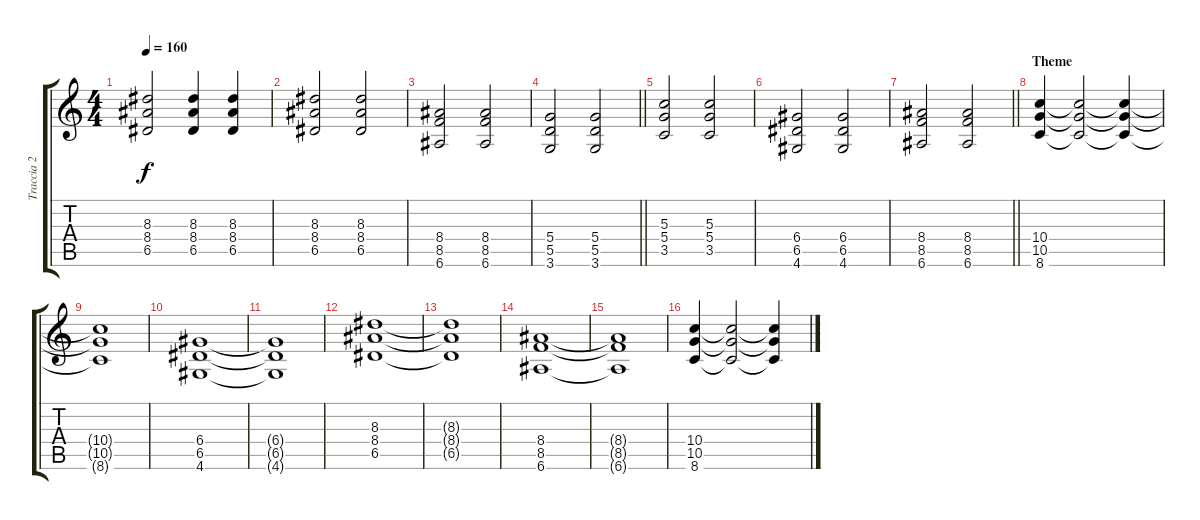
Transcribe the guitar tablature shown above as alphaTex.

\track ("Traccia 2" "Traccia 2") {instrument distortionguitar}
\staff {score tabs}
\tuning (E4 B3 G3 D3 A2 E2) {hide}
\ts (4 4)
\tempo 160
\clef g2
\ks c
(8.3 8.4 6.5).2{dy f} (8.3 8.4 6.5).4 (8.3 8.4 6.5).4 |
(8.3 8.4 6.5).2 (8.3 8.4 6.5).2 |
(8.4 8.5 6.6).2 (8.4 8.5 6.6).2 |
\barLineRight lightlight
(5.4 5.5 3.6).2 (5.4 5.5 3.6).2 |
(5.3 5.4 3.5).2 (5.3 5.4 3.5).2 |
(6.4 6.5 4.6).2 (6.4 6.5 4.6).2 |
\barLineRight lightlight
(8.4 8.5 6.6).2 (8.4 8.5 6.6).2 |
\section ("" "Theme")
(10.4 10.5 8.6).4 (10.4{t} 10.5{t} 8.6{t}).2 (10.4{t} 10.5{t} 8.6{t}).4 |
(10.4{t} 10.5{t} 8.6{t}).1 |
(6.4 6.5 4.6).1 |
(6.4{t} 6.5{t} 4.6{t}).1 |
(8.3 8.4 6.5).1 |
(8.3{t} 8.4{t} 6.5{t}).1 |
(8.4 8.5 6.6).1 |
(8.4{t} 8.5{t} 6.6{t}).1 |
(10.4 10.5 8.6).4 (10.4{t} 10.5{t} 8.6{t}).2 (10.4{t} 10.5{t} 8.6{t}).4
